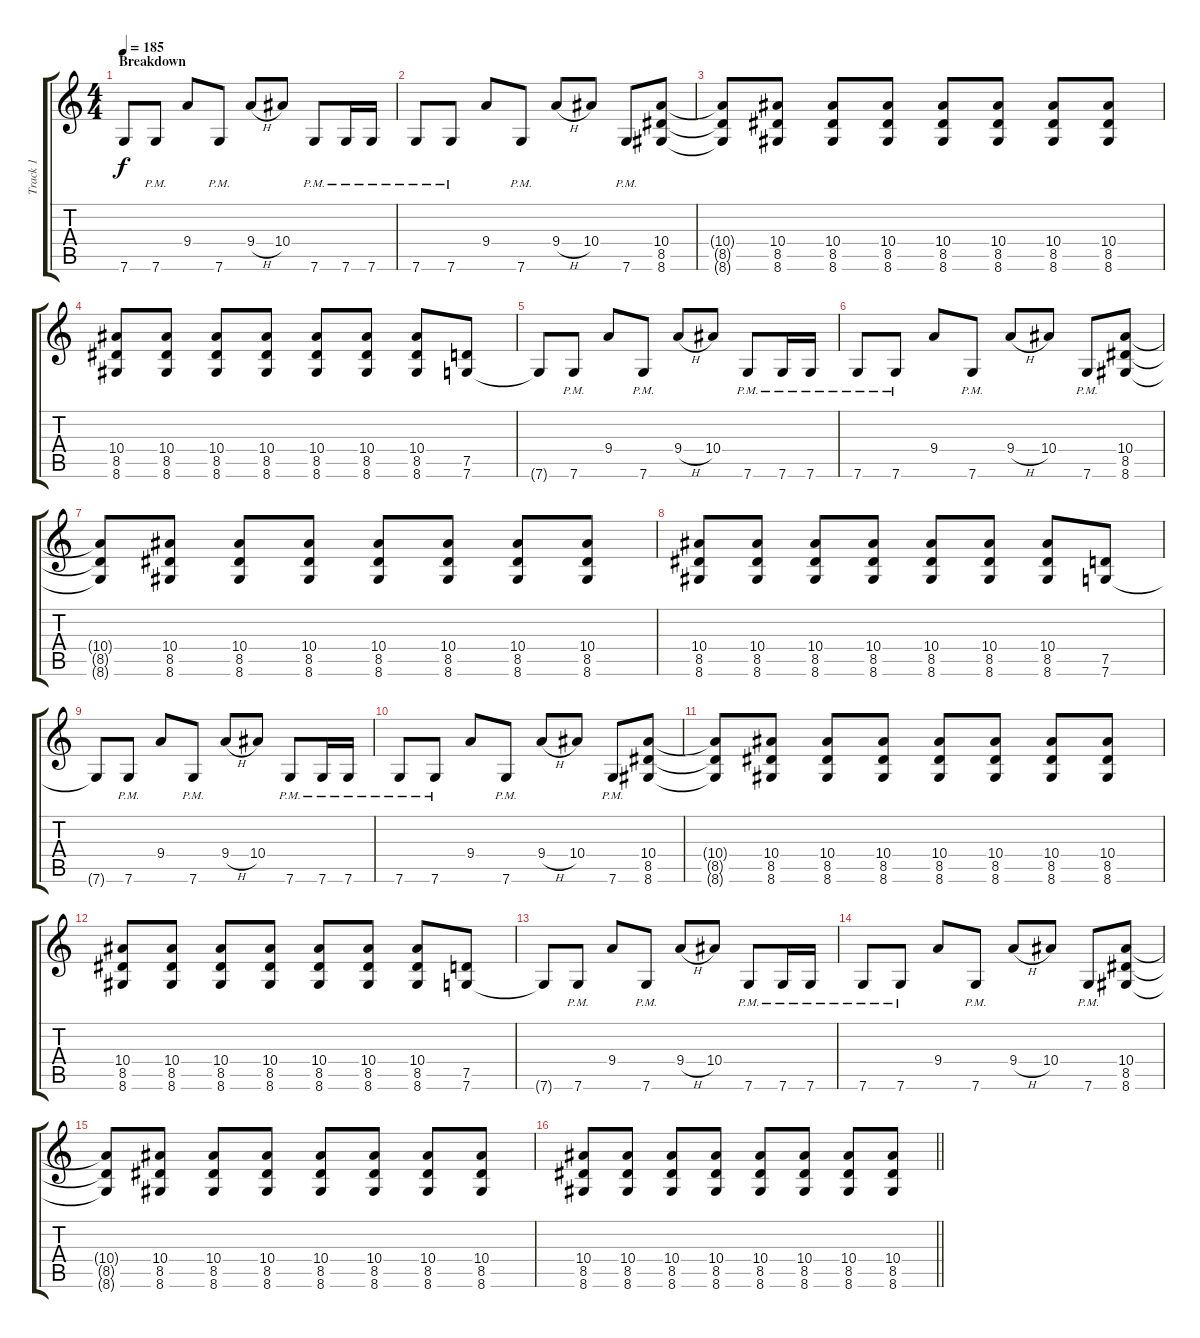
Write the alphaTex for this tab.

\track ("Track 1" "Track 1") {instrument distortionguitar}
\staff {score tabs}
\tuning (D4 A3 F3 C3 G2 C2) {hide}
\ts (4 4)
\section ("" "Breakdown")
\tempo 185
\clef g2
\ks c
7.6{t}.8{dy f} 7.6{pm}.8 9.4.8 7.6{pm}.8 9.4{h}.8 10.4.8 7.6{pm}.8 7.6{pm}.16 7.6{pm}.16 |
7.6{pm}.8 7.6{pm}.8 9.4.8 7.6{pm}.8 9.4{h}.8 10.4.8 7.6{pm}.8 (10.4 8.5 8.6).8 |
(10.4{t} 8.5{t} 8.6{t}).8 (10.4 8.5 8.6).8 (10.4 8.5 8.6).8 (10.4 8.5 8.6).8 (10.4 8.5 8.6).8 (10.4 8.5 8.6).8 (10.4 8.5 8.6).8 (10.4 8.5 8.6).8 |
(10.4 8.5 8.6).8 (10.4 8.5 8.6).8 (10.4 8.5 8.6).8 (10.4 8.5 8.6).8 (10.4 8.5 8.6).8 (10.4 8.5 8.6).8 (10.4 8.5 8.6).8 (7.5 7.6).8 |
7.6{t}.8 7.6{pm}.8 9.4.8 7.6{pm}.8 9.4{h}.8 10.4.8 7.6{pm}.8 7.6{pm}.16 7.6{pm}.16 |
7.6{pm}.8 7.6{pm}.8 9.4.8 7.6{pm}.8 9.4{h}.8 10.4.8 7.6{pm}.8 (10.4 8.5 8.6).8 |
(10.4{t} 8.5{t} 8.6{t}).8 (10.4 8.5 8.6).8 (10.4 8.5 8.6).8 (10.4 8.5 8.6).8 (10.4 8.5 8.6).8 (10.4 8.5 8.6).8 (10.4 8.5 8.6).8 (10.4 8.5 8.6).8 |
(10.4 8.5 8.6).8 (10.4 8.5 8.6).8 (10.4 8.5 8.6).8 (10.4 8.5 8.6).8 (10.4 8.5 8.6).8 (10.4 8.5 8.6).8 (10.4 8.5 8.6).8 (7.5 7.6).8 |
7.6{t}.8 7.6{pm}.8 9.4.8 7.6{pm}.8 9.4{h}.8 10.4.8 7.6{pm}.8 7.6{pm}.16 7.6{pm}.16 |
7.6{pm}.8 7.6{pm}.8 9.4.8 7.6{pm}.8 9.4{h}.8 10.4.8 7.6{pm}.8 (10.4 8.5 8.6).8 |
(10.4{t} 8.5{t} 8.6{t}).8 (10.4 8.5 8.6).8 (10.4 8.5 8.6).8 (10.4 8.5 8.6).8 (10.4 8.5 8.6).8 (10.4 8.5 8.6).8 (10.4 8.5 8.6).8 (10.4 8.5 8.6).8 |
(10.4 8.5 8.6).8 (10.4 8.5 8.6).8 (10.4 8.5 8.6).8 (10.4 8.5 8.6).8 (10.4 8.5 8.6).8 (10.4 8.5 8.6).8 (10.4 8.5 8.6).8 (7.5 7.6).8 |
7.6{t}.8 7.6{pm}.8 9.4.8 7.6{pm}.8 9.4{h}.8 10.4.8 7.6{pm}.8 7.6{pm}.16 7.6{pm}.16 |
7.6{pm}.8 7.6{pm}.8 9.4.8 7.6{pm}.8 9.4{h}.8 10.4.8 7.6{pm}.8 (10.4 8.5 8.6).8 |
(10.4{t} 8.5{t} 8.6{t}).8 (10.4 8.5 8.6).8 (10.4 8.5 8.6).8 (10.4 8.5 8.6).8 (10.4 8.5 8.6).8 (10.4 8.5 8.6).8 (10.4 8.5 8.6).8 (10.4 8.5 8.6).8 |
\barLineRight lightlight
(10.4 8.5 8.6).8 (10.4 8.5 8.6).8 (10.4 8.5 8.6).8 (10.4 8.5 8.6).8 (10.4 8.5 8.6).8 (10.4 8.5 8.6).8 (10.4 8.5 8.6).8 (10.4 8.5 8.6).8
